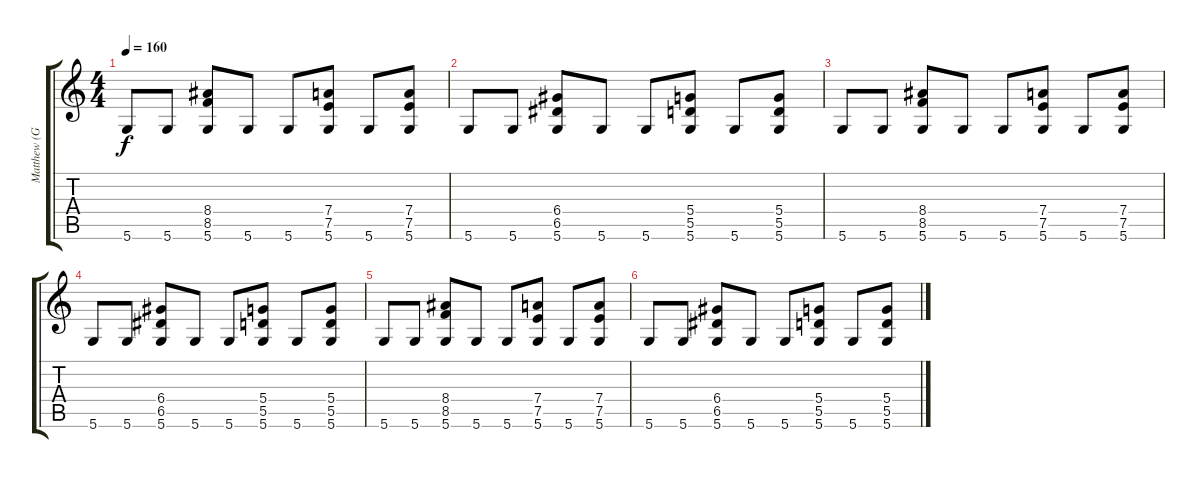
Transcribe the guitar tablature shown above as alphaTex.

\track ("Matthew (Guitar)" "Matthew (G") {instrument overdrivenguitar}
\staff {score tabs}
\tuning (E4 B3 G3 D3 A2 D2) {hide}
\ts (4 4)
\tempo 160
\clef g2
\ks c
5.6.8{dy f} 5.6.8 (8.4 8.5 5.6).8 5.6.8 5.6.8 (7.4 7.5 5.6).8 5.6.8 (7.4 7.5 5.6).8 |
5.6.8 5.6.8 (6.4 6.5 5.6).8 5.6.8 5.6.8 (5.4 5.5 5.6).8 5.6.8 (5.4 5.5 5.6).8 |
5.6.8 5.6.8 (8.4 8.5 5.6).8 5.6.8 5.6.8 (7.4 7.5 5.6).8 5.6.8 (7.4 7.5 5.6).8 |
5.6.8 5.6.8 (6.4 6.5 5.6).8 5.6.8 5.6.8 (5.4 5.5 5.6).8 5.6.8 (5.4 5.5 5.6).8 |
5.6.8 5.6.8 (8.4 8.5 5.6).8 5.6.8 5.6.8 (7.4 7.5 5.6).8 5.6.8 (7.4 7.5 5.6).8 |
5.6.8 5.6.8 (6.4 6.5 5.6).8 5.6.8 5.6.8 (5.4 5.5 5.6).8 5.6.8 (5.4 5.5 5.6).8
